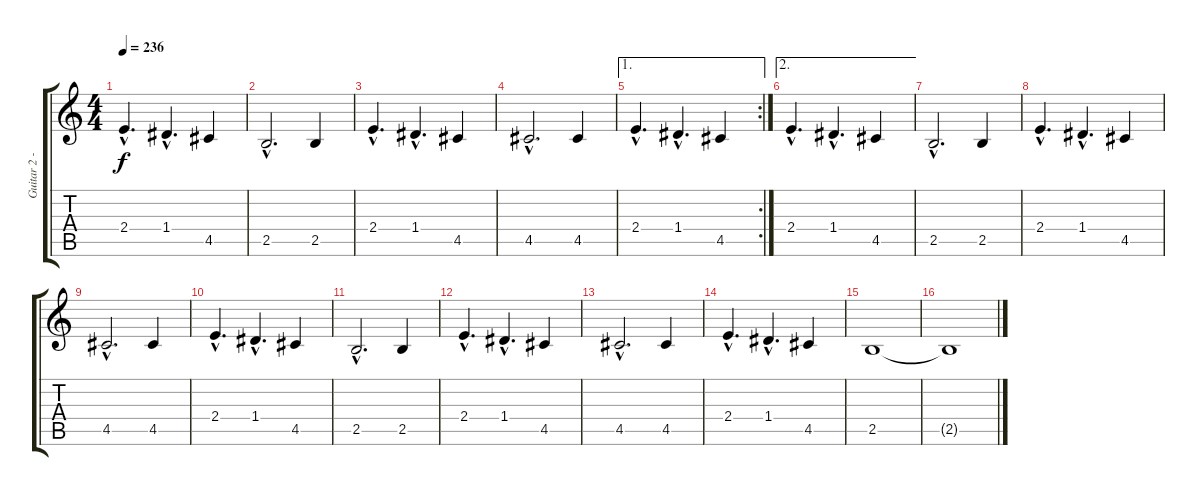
\track ("Guitar 2 - Distortion" "Guitar 2 -") {instrument distortionguitar}
\staff {score tabs}
\tuning (E4 B3 G3 D3 A2 E2) {hide}
\ts (4 4)
\tempo 236
\clef g2
\ks c
2.4{hac}.4{d dy f} 1.4{hac}.4{d} 4.5.4 |
2.5{hac}.2{d} 2.5.4 |
2.4{hac}.4{d} 1.4{hac}.4{d} 4.5.4 |
4.5{hac}.2{d} 4.5.4 |
\ae 1
\rc 2
2.4{hac}.4{d} 1.4{hac}.4{d} 4.5.4 |
\ae 2
2.4{hac}.4{d} 1.4{hac}.4{d} 4.5.4 |
2.5{hac}.2{d} 2.5.4 |
2.4{hac}.4{d} 1.4{hac}.4{d} 4.5.4 |
4.5{hac}.2{d} 4.5.4 |
2.4{hac}.4{d} 1.4{hac}.4{d} 4.5.4 |
2.5{hac}.2{d} 2.5.4 |
2.4{hac}.4{d} 1.4{hac}.4{d} 4.5.4 |
4.5{hac}.2{d} 4.5.4 |
2.4{hac}.4{d} 1.4{hac}.4{d} 4.5.4 |
2.5.1 |
2.5{t}.1
